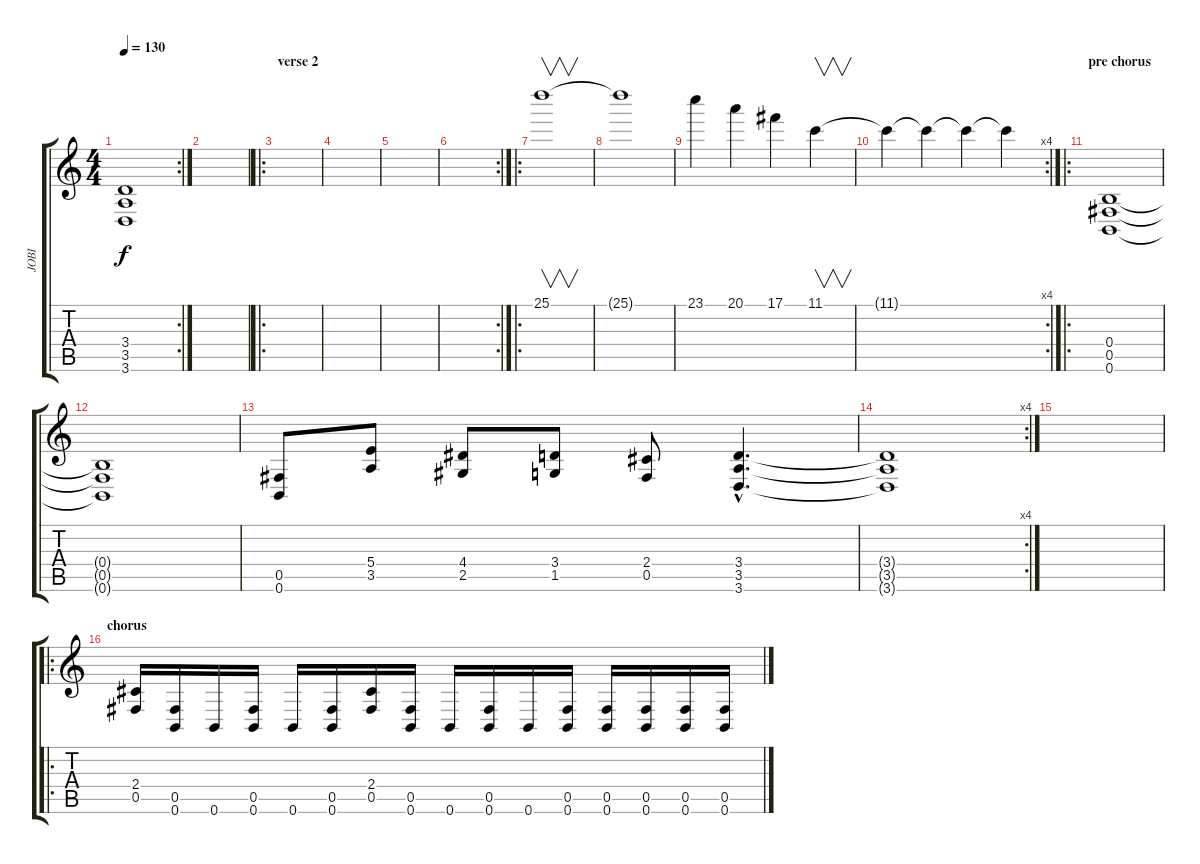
\track ("JOBI" "JOBI") {instrument distortionguitar}
\staff {score tabs}
\tuning (Db4 Ab3 E3 B2 Gb2 B1) {hide}
\rc 2
\ts (4 4)
\tempo 130
\clef g2
\ks c
(3.4{t} 3.5{t} 3.6{t}).1{dy f} |
|
\ro
\section ("" "verse 2")
|
|
|
\rc 2
|
\ro
25.1.1{v volume 4 balance 0 instrument stringensemble2} |
25.1{t}.1 |
23.1.4 20.1.4 17.1.4 11.1.4{v} |
\rc 4
11.1{t}.4 11.1{t}.4 11.1{t}.4 11.1{t}.4 |
\ro
\section ("" "pre chorus")
(0.4 0.5 0.6).1{volume 13 balance 0 instrument distortionguitar} |
(0.4{t} 0.5{t} 0.6{t}).1 |
(0.5 0.6).8 (5.4 3.5).8 (4.4 2.5).8 (3.4 1.5).8 (2.4 0.5).8 (3.4{hac} 3.5{hac} 3.6{hac}).4{d} |
\rc 4
(3.4{t} 3.5{t} 3.6{t}).1 |
|
\ro
\section ("" "chorus")
(2.4 0.5).16 (0.5 0.6).16 0.6.16 (0.5 0.6).16 0.6.16 (0.5 0.6).16 (2.4 0.5).16 (0.5 0.6).16 0.6.16 (0.5 0.6).16 0.6.16 (0.5 0.6).16 (0.5 0.6).16 (0.5 0.6).16 (0.5 0.6).16 (0.5 0.6).16
